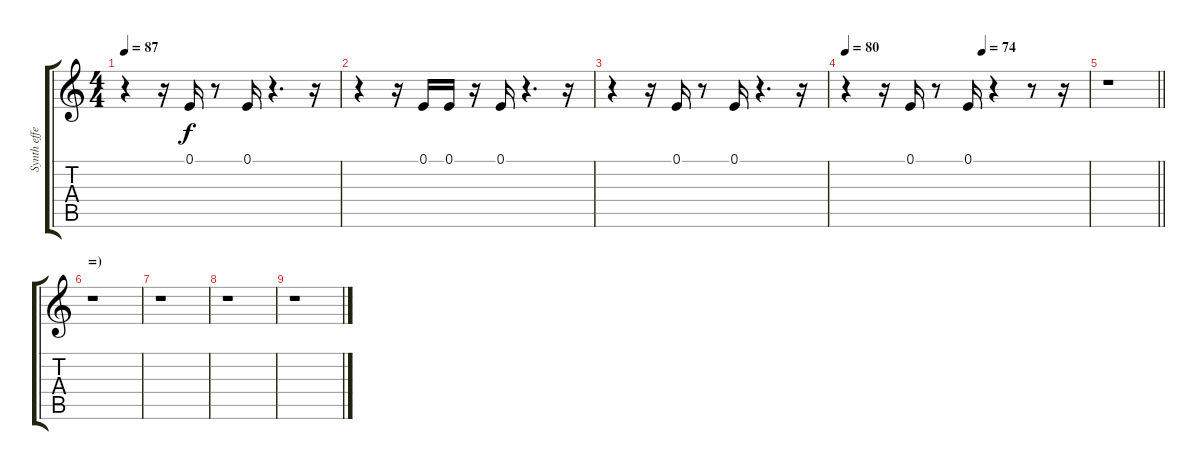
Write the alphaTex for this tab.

\track ("Synth effects" "Synth effe") {instrument sitar}
\staff {score tabs}
\tuning (E4 B3 G3 D3 A2 E2) {hide}
\ts (4 4)
\tempo 87
\clef g2
\ks c
r.4{dy f} r.16 0.1.16 r.8 0.1.16 r.4{d} r.16 |
r.4 r.16 0.1.16 0.1.16 r.16 0.1.16 r.4{d} r.16 |
r.4 r.16 0.1.16 r.8 0.1.16 r.4{d} r.16 |
\tempo 80
\tempo (74 0.5625)
r.4 r.16 0.1.16 r.8 0.1.16 r.4 r.8 r.16 |
\barLineRight lightlight
r.1 |
\section ("" "=)")
r.1 |
r.1 |
r.1 |
r.1
